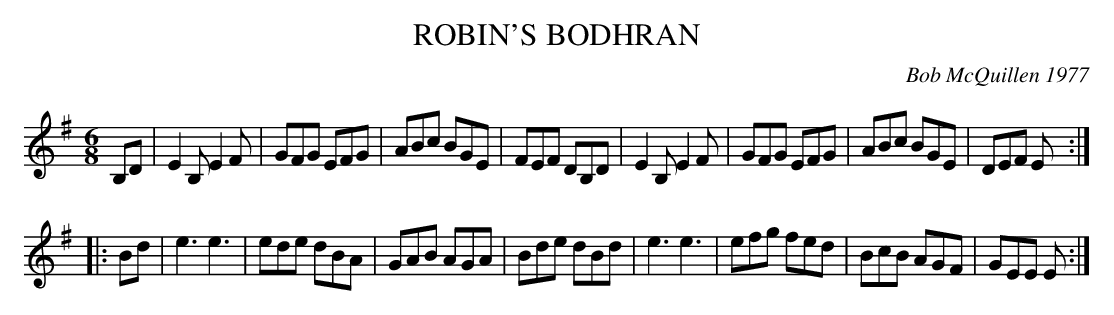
X:1
T: ROBIN'S BODHRAN
C: Bob McQuillen 1977
M: 6/8
L: 1/8
K: Em
B,D \
| E2B, E2F | GFG EFG | ABc BGE | FEF DB,D \
| E2B, E2F | GFG EFG | ABc BGE | DEF E :|
|: Bd \
| e3 e3 | ede dBA | GAB AGA | Bde dBd \
| e3 e3 | efg fed | BcB AGF | GEE E :|
